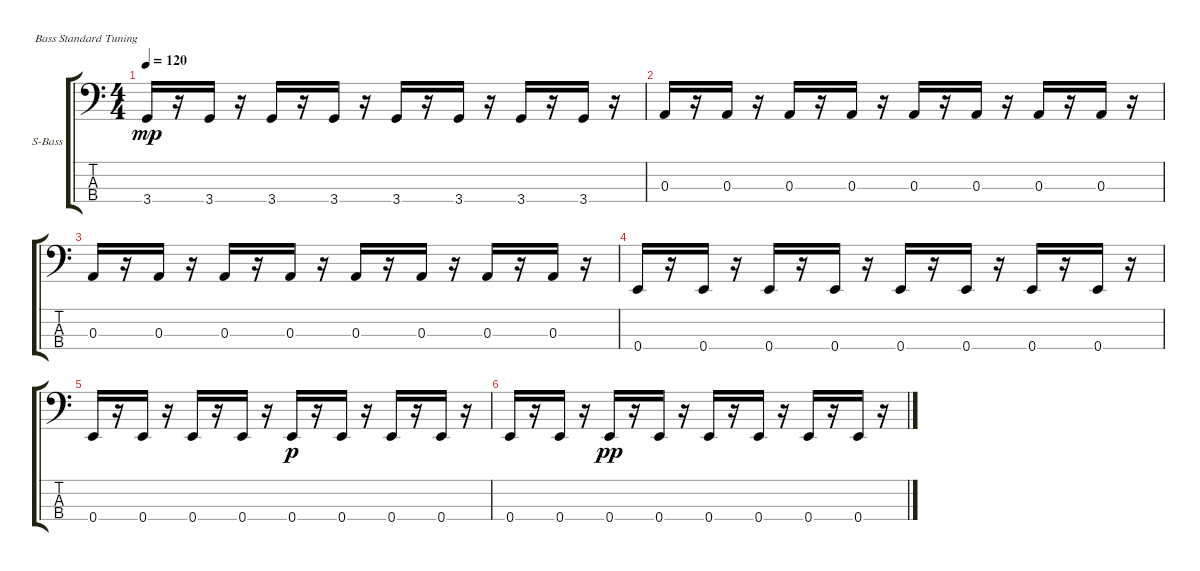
\bracketExtendMode groupsimilarinstruments
\firstSystemTrackNameOrientation horizontal
\otherSystemsTrackNameOrientation horizontal
\track ("Left hand bass" "S-Bass") {instrument synthbass1}
\staff {score tabs}
\tuning (G2 D2 A1 E1)
\ts (4 4)
\tempo 120
\clef f4
\ks c
3.4.16{dy mp} r.16 3.4.16 r.16 3.4.16 r.16 3.4.16 r.16 3.4.16 r.16 3.4.16 r.16 3.4.16 r.16 3.4.16 r.16 |
0.3.16 r.16 0.3.16 r.16 0.3.16 r.16 0.3.16 r.16 0.3.16 r.16 0.3.16 r.16 0.3.16 r.16 0.3.16 r.16 |
0.3.16 r.16 0.3.16 r.16 0.3.16 r.16 0.3.16 r.16 0.3.16 r.16 0.3.16 r.16 0.3.16 r.16 0.3.16 r.16 |
0.4.16 r.16 0.4.16 r.16 0.4.16 r.16 0.4.16 r.16 0.4.16 r.16 0.4.16 r.16 0.4.16 r.16 0.4.16 r.16 |
0.4.16 r.16 0.4.16 r.16 0.4.16 r.16 0.4.16 r.16 0.4.16{dy p} r.16 0.4.16 r.16 0.4.16 r.16 0.4.16 r.16 |
0.4.16 r.16 0.4.16 r.16 0.4.16{dy pp} r.16 0.4.16 r.16 0.4.16 r.16 0.4.16 r.16 0.4.16 r.16 0.4.16 r.16
